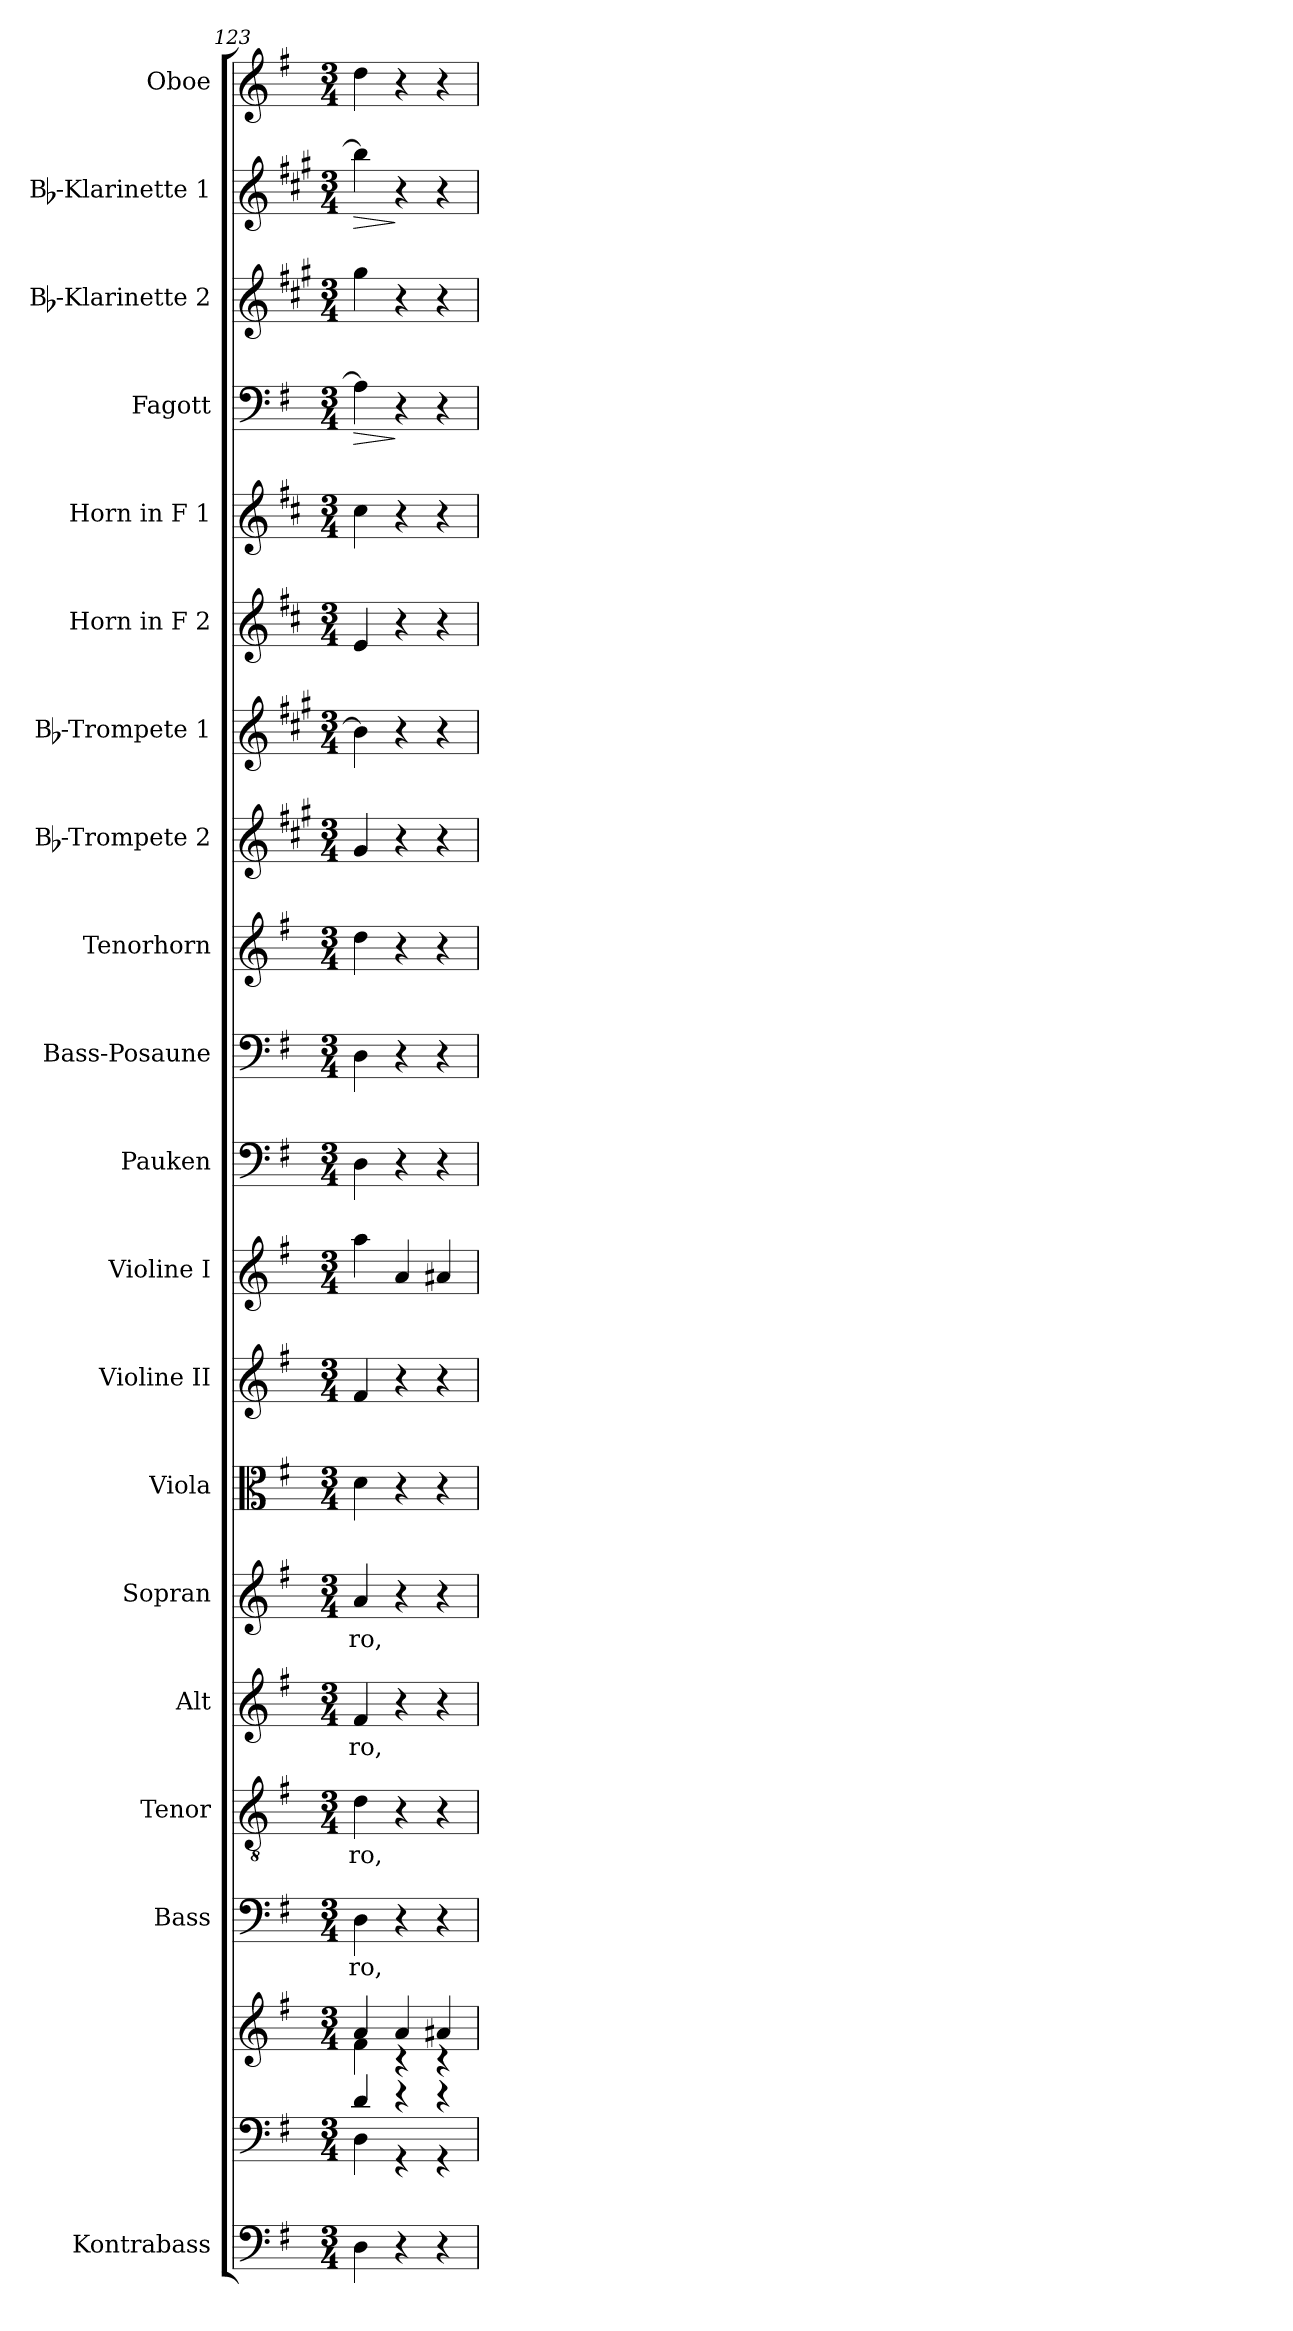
**kern	**kern	**kern	**kern	**text	**kern	**text	**kern	**text	**kern	**text	**kern	**kern	**kern	**kern	**kern	**kern	**kern	**kern	**kern	**kern	**kern	**dynam	**kern	**kern	**dynam	**kern
*part20	*part19	*part19	*part18	*part18	*part17	*part17	*part16	*part16	*part15	*part15	*part14	*part13	*part12	*part11	*part10	*part9	*part8	*part7	*part6	*part5	*part4	*part4	*part3	*part2	*part2	*part1
*staff21	*staff20	*staff19	*staff18	*staff18	*staff17	*staff17	*staff16	*staff16	*staff15	*staff15	*staff14	*staff13	*staff12	*staff11	*staff10	*staff9	*staff8	*staff7	*staff6	*staff5	*staff4	*staff4	*staff3	*staff2	*staff2	*staff1
*I"Kontrabass	*	*	*I"Bass	*	*I"Tenor	*	*I"Alt	*	*I"Sopran	*	*I"Viola	*I"Violine II	*I"Violine I	*I"Pauken	*I"Bass-Posaune	*I"Tenorhorn	*I"Bb-Trompete 2	*I"Bb-Trompete 1	*I"Horn in F 2	*I"Horn in F 1	*I"Fagott	*	*I"Bb-Klarinette 2	*I"Bb-Klarinette 1	*	*I"Oboe
*I'Kb.	*	*	*I'B.	*	*I'T.	*	*I'A.	*	*I'S.	*	*I'Vla.	*I'Vl. II	*I'Vl. I	*I'Pk.	*I'B. Pos.	*I'T. Hrn.	*I'Bb Trp. 2	*I'Bb Trp. 1	*	*	*I'Fg.	*	*I'Bb Kl. 2	*I'Bb Kl. 1	*	*I'Ob.
*clefF4	*clefF4	*clefG2	*clefF4	*	*clefGv2	*	*clefG2	*	*clefG2	*	*clefC3	*clefG2	*clefG2	*clefF4	*clefF4	*clefG2	*clefG2	*clefG2	*clefG2	*clefG2	*clefF4	*	*clefG2	*clefG2	*	*clefG2
*ITrd7c12	*	*	*	*	*	*	*	*	*	*	*	*	*	*	*	*ITrd8c14	*ITrd1c2	*ITrd1c2	*ITrd4c7	*ITrd4c7	*	*	*ITrd1c2	*ITrd1c2	*	*
*k[f#]	*k[f#]	*k[f#]	*k[f#]	*	*k[f#]	*	*k[f#]	*	*k[f#]	*	*k[f#]	*k[f#]	*k[f#]	*k[f#]	*k[f#]	*k[f#]	*k[f#]	*k[f#]	*k[f#]	*k[f#]	*k[f#]	*	*k[f#]	*k[f#]	*	*k[f#]
*G:	*G:	*G:	*G:	*	*G:	*	*G:	*	*G:	*	*G:	*G:	*G:	*G:	*G:	*G:	*G:	*G:	*G:	*G:	*G:	*	*G:	*G:	*	*G:
*M3/4	*M3/4	*M3/4	*M3/4	*	*M3/4	*	*M3/4	*	*M3/4	*	*M3/4	*M3/4	*M3/4	*M3/4	*M3/4	*M3/4	*M3/4	*M3/4	*M3/4	*M3/4	*M3/4	*	*M3/4	*M3/4	*	*M3/4
=123	=123	=123	=123	=123	=123	=123	=123	=123	=123	=123	=123	=123	=123	=123	=123	=123	=123	=123	=123	=123	=123	=123	=123	=123	=123	=123
*	*^	*^	*	*	*	*	*	*	*	*	*	*	*	*	*	*	*	*	*	*	*	*	*	*	*	*
!	!	!	!	!	!	!LO:LY:b	!	!LO:LY:b	!	!LO:LY:b	!	!LO:LY:b	!	!	!	!	!	!	!	!	!	!	!	!LO:HP:b	!	!	!LO:HP:b	!
4DD\	4d/	4D\	4a/	4f#\	4D\	-ro,	4d\	-ro,	4f#/	-ro,	4a/	-ro,	4d\	4f#/	4aa\	4D\	4D\	4d\	4f#/	4a\]	4A/	4f#\	4A\]	>	4ff#\	4aa\]	>	4dd\
4r	4r	4r	4a/	4rc	4r	.	4r	.	4r	.	4r	.	4r	4r	4a/	4r	4r	4r	4r	4r	4r	4r	4r	]	4r	4r	]	4r
4r	4r	4r	4a#X/	4rc	4r	.	4r	.	4r	.	4r	.	4r	4r	4a#X/	4r	4r	4r	4r	4r	4r	4r	4r	.	4r	4r	.	4r
*	*v	*v	*	*	*	*	*	*	*	*	*	*	*	*	*	*	*	*	*	*	*	*	*	*	*	*	*	*
*	*	*v	*v	*	*	*	*	*	*	*	*	*	*	*	*	*	*	*	*	*	*	*	*	*	*	*	*
=	=	=	=	=	=	=	=	=	=	=	=	=	=	=	=	=	=	=	=	=	=	=	=	=	=	=
*-	*-	*-	*-	*-	*-	*-	*-	*-	*-	*-	*-	*-	*-	*-	*-	*-	*-	*-	*-	*-	*-	*-	*-	*-	*-	*-
